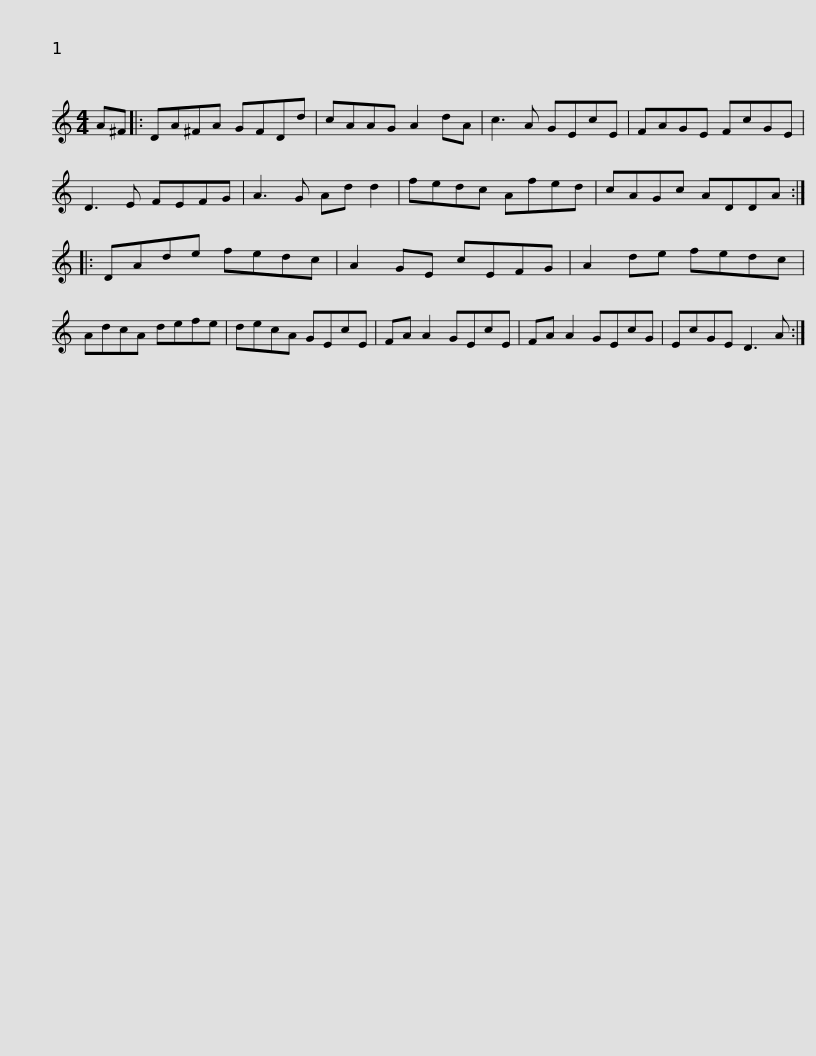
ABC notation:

X:1
L:1/8
M:4/4
I:linebreak $
K:C
V:1 treble
V:1
 A^F |: DA^FA GFDd | cAAG A2 dA | c3 A GEcE | FAGE FcGE | %5
 D3 E FEFG |$ A3 G Ad d2 | fedc Afed | cAGc ADDA :: DAde fedc | %10
 A2 GE cEFG | A2 de fedc |$ AdcA defe | decA GEcE | FA A2 GEcE | %15
 FA A2 GEcG | EcGE D3 A :| %17
